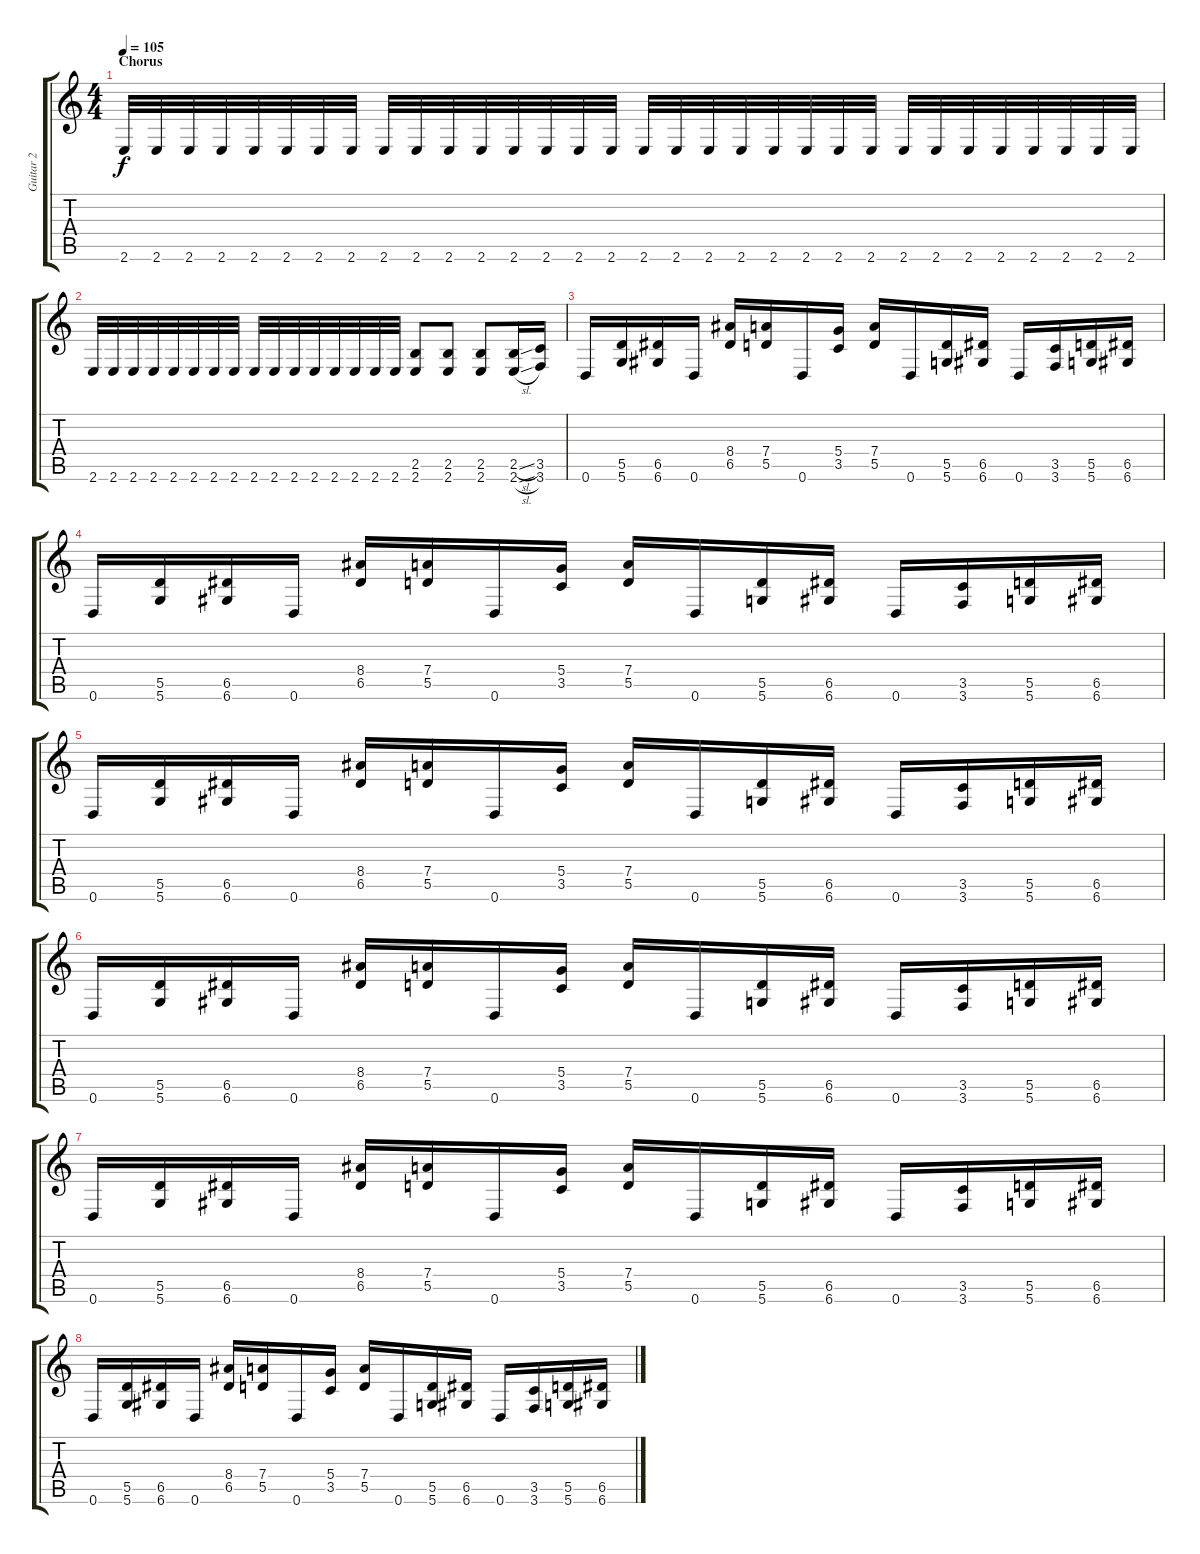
\track ("Guitar 2" "Guitar 2") {instrument distortionguitar}
\staff {score tabs}
\tuning (E4 B3 G3 D3 A2 D2) {hide}
\ts (4 4)
\section ("" "Chorus")
\tempo 105
\clef g2
\ks c
2.6.32{dy f} 2.6.32 2.6.32 2.6.32 2.6.32 2.6.32 2.6.32 2.6.32 2.6.32 2.6.32 2.6.32 2.6.32 2.6.32 2.6.32 2.6.32 2.6.32 2.6.32 2.6.32 2.6.32 2.6.32 2.6.32 2.6.32 2.6.32 2.6.32 2.6.32 2.6.32 2.6.32 2.6.32 2.6.32 2.6.32 2.6.32 2.6.32 |
2.6.32 2.6.32 2.6.32 2.6.32 2.6.32 2.6.32 2.6.32 2.6.32 2.6.32 2.6.32 2.6.32 2.6.32 2.6.32 2.6.32 2.6.32 2.6.32 (2.5 2.6).8 (2.5 2.6).8 (2.5 2.6).8 (2.5{sl} 2.6{sl}).16 (3.5 3.6).16 |
0.6.16 (5.5 5.6).16 (6.5 6.6).16 0.6.16 (8.4 6.5).16 (7.4 5.5).16 0.6.16 (5.4 3.5).16 (7.4 5.5).16 0.6.16 (5.5 5.6).16 (6.5 6.6).16 0.6.16 (3.5 3.6).16 (5.5 5.6).16 (6.5 6.6).16 |
0.6.16 (5.5 5.6).16 (6.5 6.6).16 0.6.16 (8.4 6.5).16 (7.4 5.5).16 0.6.16 (5.4 3.5).16 (7.4 5.5).16 0.6.16 (5.5 5.6).16 (6.5 6.6).16 0.6.16 (3.5 3.6).16 (5.5 5.6).16 (6.5 6.6).16 |
0.6.16 (5.5 5.6).16 (6.5 6.6).16 0.6.16 (8.4 6.5).16 (7.4 5.5).16 0.6.16 (5.4 3.5).16 (7.4 5.5).16 0.6.16 (5.5 5.6).16 (6.5 6.6).16 0.6.16 (3.5 3.6).16 (5.5 5.6).16 (6.5 6.6).16 |
0.6.16 (5.5 5.6).16 (6.5 6.6).16 0.6.16 (8.4 6.5).16 (7.4 5.5).16 0.6.16 (5.4 3.5).16 (7.4 5.5).16 0.6.16 (5.5 5.6).16 (6.5 6.6).16 0.6.16 (3.5 3.6).16 (5.5 5.6).16 (6.5 6.6).16 |
0.6.16 (5.5 5.6).16 (6.5 6.6).16 0.6.16 (8.4 6.5).16 (7.4 5.5).16 0.6.16 (5.4 3.5).16 (7.4 5.5).16 0.6.16 (5.5 5.6).16 (6.5 6.6).16 0.6.16 (3.5 3.6).16 (5.5 5.6).16 (6.5 6.6).16 |
0.6.16 (5.5 5.6).16 (6.5 6.6).16 0.6.16 (8.4 6.5).16 (7.4 5.5).16 0.6.16 (5.4 3.5).16 (7.4 5.5).16 0.6.16 (5.5 5.6).16 (6.5 6.6).16 0.6.16 (3.5 3.6).16 (5.5 5.6).16 (6.5 6.6).16
